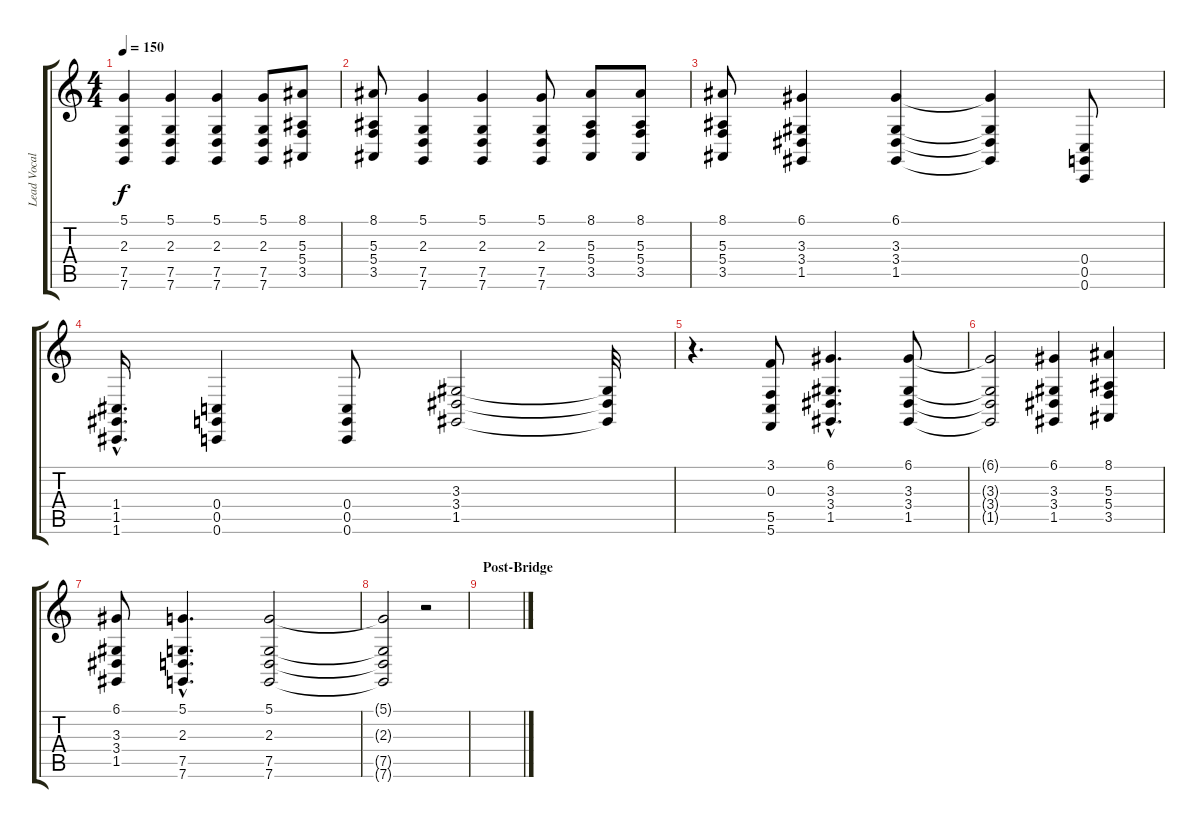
\track ("Lead Vocals" "Lead Vocal") {instrument stringensemble1}
\staff {score tabs}
\tuning (D4 A3 F3 C3 G2 C2) {hide}
\ts (4 4)
\tempo 150
\clef g2
\ks c
(5.1 2.3 7.5 7.6).4{dy f volume 13 instrument lead1square} (5.1 2.3 7.5 7.6).4 (5.1 2.3 7.5 7.6).4 (5.1 2.3 7.5 7.6).8 (8.1 5.3 5.4 3.5).8 |
(8.1 5.3 5.4 3.5).8 (5.1 2.3 7.5 7.6).4 (5.1 2.3 7.5 7.6).4 (5.1 2.3 7.5 7.6).8 (8.1 5.3 5.4 3.5).8 (8.1 5.3 5.4 3.5).8 |
(8.1 5.3 5.4 3.5).8 (6.1 3.3 3.4 1.5).4 (6.1 3.3 3.4 1.5).4 (6.1{t} 3.3{t} 3.4{t} 1.5{t}).4 (0.4 0.5 0.6).8 |
(1.4{hac} 1.5{hac} 1.6{hac}).16{d} (0.4 0.5 0.6).4 (0.4 0.5 0.6).8 (3.3 3.4 1.5).2 (3.3{t} 3.4{t} 1.5{t}).32 |
r.4{d} (3.1 0.3 5.5 5.6).8 (6.1{hac} 3.3{hac} 3.4{hac} 1.5{hac}).4{d} (6.1 3.3 3.4 1.5).8 |
(6.1{t} 3.3{t} 3.4{t} 1.5{t}).2 (6.1 3.3 3.4 1.5).4 (8.1 5.3 5.4 3.5).4 |
(6.1 3.3 3.4 1.5).8 (5.1{hac} 2.3{hac} 7.5{hac} 7.6{hac}).4{d} (5.1 2.3 7.5 7.6).2 |
(5.1{t} 2.3{t} 7.5{t} 7.6{t}).2 r.2 |
\section ("" "Post-Bridge")
